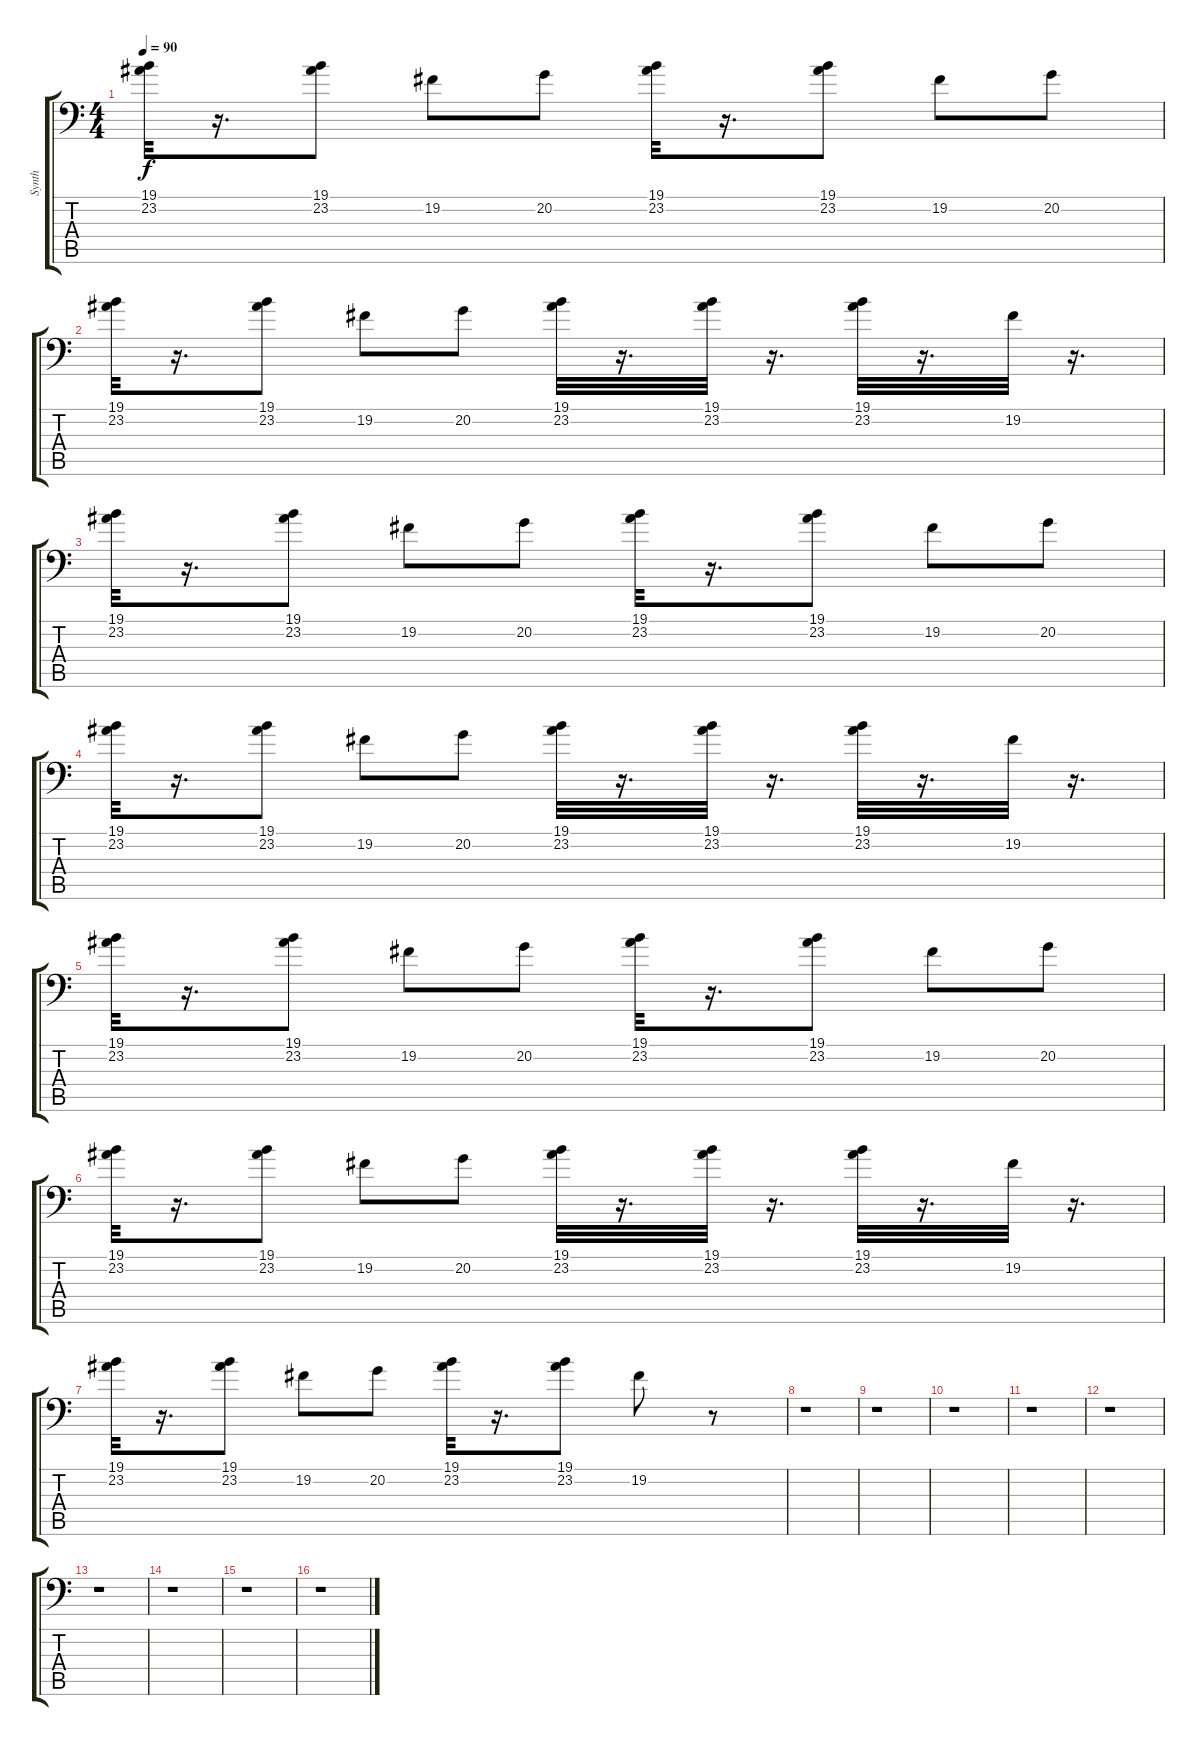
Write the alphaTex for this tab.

\track ("Synth" "Synth") {instrument drawbarorgan}
\staff {score tabs}
\tuning (E3 B2 G2 D2 A1 E1) {hide}
\ts (4 4)
\tempo 90
\clef f4
\ks c
(19.1 23.2).32{dy f} r.16{d} (19.1 23.2).8 19.2.8 20.2.8 (19.1 23.2).32 r.16{d} (19.1 23.2).8 19.2.8 20.2.8 |
(19.1 23.2).32 r.16{d} (19.1 23.2).8 19.2.8 20.2.8 (19.1 23.2).32 r.16{d} (19.1 23.2).32 r.16{d} (19.1 23.2).32 r.16{d} 19.2.32 r.16{d} |
(19.1 23.2).32 r.16{d} (19.1 23.2).8 19.2.8 20.2.8 (19.1 23.2).32 r.16{d} (19.1 23.2).8 19.2.8 20.2.8 |
(19.1 23.2).32 r.16{d} (19.1 23.2).8 19.2.8 20.2.8 (19.1 23.2).32 r.16{d} (19.1 23.2).32 r.16{d} (19.1 23.2).32 r.16{d} 19.2.32 r.16{d} |
(19.1 23.2).32 r.16{d} (19.1 23.2).8 19.2.8 20.2.8 (19.1 23.2).32 r.16{d} (19.1 23.2).8 19.2.8 20.2.8 |
(19.1 23.2).32 r.16{d} (19.1 23.2).8 19.2.8 20.2.8 (19.1 23.2).32 r.16{d} (19.1 23.2).32 r.16{d} (19.1 23.2).32 r.16{d} 19.2.32 r.16{d} |
(19.1 23.2).32 r.16{d} (19.1 23.2).8 19.2.8 20.2.8 (19.1 23.2).32 r.16{d} (19.1 23.2).8 19.2.8 r.8 |
r.1 |
r.1 |
r.1 |
r.1 |
r.1 |
r.1 |
r.1 |
r.1 |
r.1
